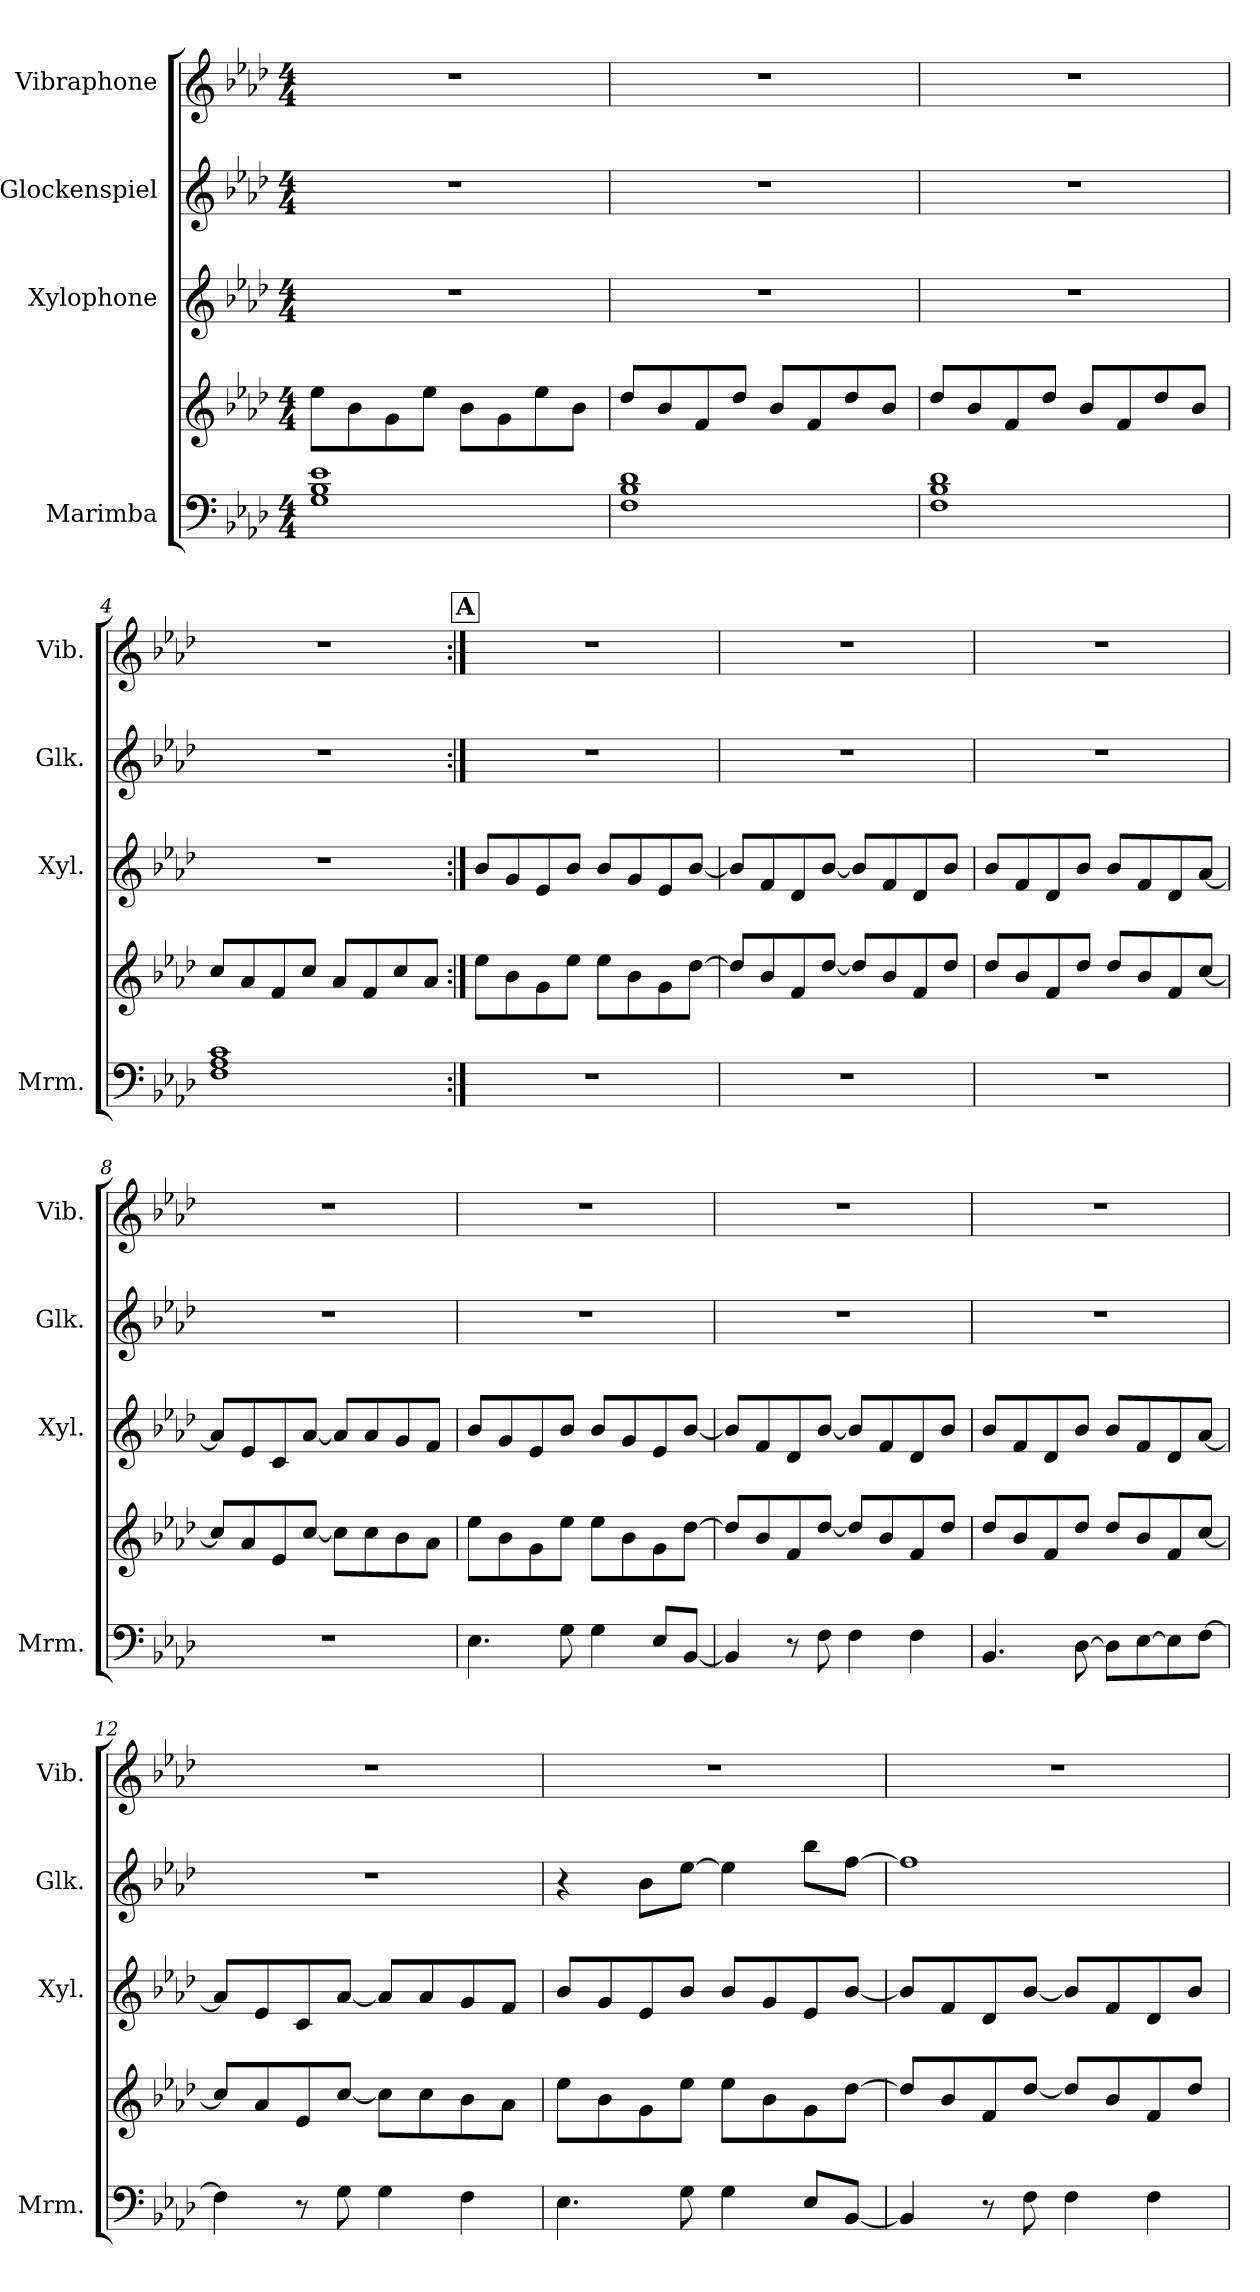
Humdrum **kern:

**kern	**kern	**kern	**kern	**kern
*part4	*part4	*part3	*part2	*part1
*staff5	*staff4	*staff3	*staff2	*staff1
*I"Marimba	*	*I"Xylophone	*I"Glockenspiel	*I"Vibraphone
*I'Mrm.	*	*I'Xyl.	*I'Glk.	*I'Vib.
*clefF4	*clefG2	*clefG2	*clefG2	*clefG2
*	*	*ITrd-7c-12	*ITrd-14c-24	*
*k[b-e-a-d-]	*k[b-e-a-d-]	*k[b-e-a-d-]	*k[b-e-a-d-]	*k[b-e-a-d-]
*M4/4	*M4/4	*M4/4	*M4/4	*M4/4
*MM124	*MM124	*MM124	*MM124	*MM124
=1	=1	=1	=1	=1
1G 1B- 1e-	8ee-\L	1r	1r	1r
.	8b-\	.	.	.
.	8g\	.	.	.
.	8ee-\J	.	.	.
.	8b-\L	.	.	.
.	8g\	.	.	.
.	8ee-\	.	.	.
.	8b-\J	.	.	.
=2	=2	=2	=2	=2
1F 1B- 1d-	8dd-/L	1r	1r	1r
.	8b-/	.	.	.
.	8f/	.	.	.
.	8dd-/J	.	.	.
.	8b-/L	.	.	.
.	8f/	.	.	.
.	8dd-/	.	.	.
.	8b-/J	.	.	.
=3	=3	=3	=3	=3
1F 1B- 1d-	8dd-/L	1r	1r	1r
.	8b-/	.	.	.
.	8f/	.	.	.
.	8dd-/J	.	.	.
.	8b-/L	.	.	.
.	8f/	.	.	.
.	8dd-/	.	.	.
.	8b-/J	.	.	.
=4	=4	=4	=4	=4
1F 1A- 1c	8cc/L	1r	1r	1r
.	8a-/	.	.	.
.	8f/	.	.	.
.	8cc/J	.	.	.
.	8a-/L	.	.	.
.	8f/	.	.	.
.	8cc/	.	.	.
.	8a-/J	.	.	.
!!LO:LB:g=z
!!LO:REH:place=s1:a:B:fs=14:t=A
=5:|!	=5:|!	=5:|!	=5:|!	=5:|!
1r	8ee-\L	8bb-/L	1r	1r
.	8b-\	8gg/	.	.
.	8g\	8ee-/	.	.
.	8ee-\J	8bb-/J	.	.
.	8ee-\L	8bb-/L	.	.
.	8b-\	8gg/	.	.
.	8g\	8ee-/	.	.
.	[8dd-\J	[8bb-/J	.	.
=6	=6	=6	=6	=6
1r	8dd-/L]	8bb-/L]	1r	1r
.	8b-/	8ff/	.	.
.	8f/	8dd-/	.	.
.	[8dd-/J	[8bb-/J	.	.
.	8dd-/L]	8bb-/L]	.	.
.	8b-/	8ff/	.	.
.	8f/	8dd-/	.	.
.	8dd-/J	8bb-/J	.	.
=7	=7	=7	=7	=7
1r	8dd-/L	8bb-/L	1r	1r
.	8b-/	8ff/	.	.
.	8f/	8dd-/	.	.
.	8dd-/J	8bb-/J	.	.
.	8dd-/L	8bb-/L	.	.
.	8b-/	8ff/	.	.
.	8f/	8dd-/	.	.
.	[8cc/J	[8aa-/J	.	.
=8	=8	=8	=8	=8
1r	8cc/L]	8aa-/L]	1r	1r
.	8a-/	8ee-/	.	.
.	8e-/	8cc/	.	.
.	[8cc/J	[8aa-/J	.	.
.	8cc\L]	8aa-/L]	.	.
.	8cc\	8aa-/	.	.
.	8b-\	8gg/	.	.
.	8a-\J	8ff/J	.	.
!!LO:LB:g=z
=9	=9	=9	=9	=9
4.E-\	8ee-\L	8bb-/L	1r	1r
.	8b-\	8gg/	.	.
.	8g\	8ee-/	.	.
8G\	8ee-\J	8bb-/J	.	.
4G\	8ee-\L	8bb-/L	.	.
.	8b-\	8gg/	.	.
8E-/L	8g\	8ee-/	.	.
[8BB-/J	[8dd-\J	[8bb-/J	.	.
=10	=10	=10	=10	=10
4BB-/]	8dd-/L]	8bb-/L]	1r	1r
.	8b-/	8ff/	.	.
8r	8f/	8dd-/	.	.
8F\	[8dd-/J	[8bb-/J	.	.
4F\	8dd-/L]	8bb-/L]	.	.
.	8b-/	8ff/	.	.
4F\	8f/	8dd-/	.	.
.	8dd-/J	8bb-/J	.	.
=11	=11	=11	=11	=11
4.BB-/	8dd-/L	8bb-/L	1r	1r
.	8b-/	8ff/	.	.
.	8f/	8dd-/	.	.
[8D-\	8dd-/J	8bb-/J	.	.
8D-\L]	8dd-/L	8bb-/L	.	.
[8E-\	8b-/	8ff/	.	.
8E-\]	8f/	8dd-/	.	.
[8F\J	[8cc/J	[8aa-/J	.	.
=12	=12	=12	=12	=12
4F\]	8cc/L]	8aa-/L]	1r	1r
.	8a-/	8ee-/	.	.
8r	8e-/	8cc/	.	.
8G\	[8cc/J	[8aa-/J	.	.
4G\	8cc\L]	8aa-/L]	.	.
.	8cc\	8aa-/	.	.
4F\	8b-\	8gg/	.	.
.	8a-\J	8ff/J	.	.
!!LO:PB:g=z
=13	=13	=13	=13	=13
4.E-\	8ee-\L	8bb-/L	4r	1r
.	8b-\	8gg/	.	.
.	8g\	8ee-/	8bbb-\L	.
8G\	8ee-\J	8bb-/J	[8eeee-\J	.
4G\	8ee-\L	8bb-/L	4eeee-\]	.
.	8b-\	8gg/	.	.
8E-/L	8g\	8ee-/	8bbbb-\L	.
[8BB-/J	[8dd-\J	[8bb-/J	[8ffff\J	.
=14	=14	=14	=14	=14
4BB-/]	8dd-/L]	8bb-/L]	1ffff]	1r
.	8b-/	8ff/	.	.
8r	8f/	8dd-/	.	.
8F\	[8dd-/J	[8bb-/J	.	.
4F\	8dd-/L]	8bb-/L]	.	.
.	8b-/	8ff/	.	.
4F\	8f/	8dd-/	.	.
.	8dd-/J	8bb-/J	.	.
=	=	=	=	=
*-	*-	*-	*-	*-
